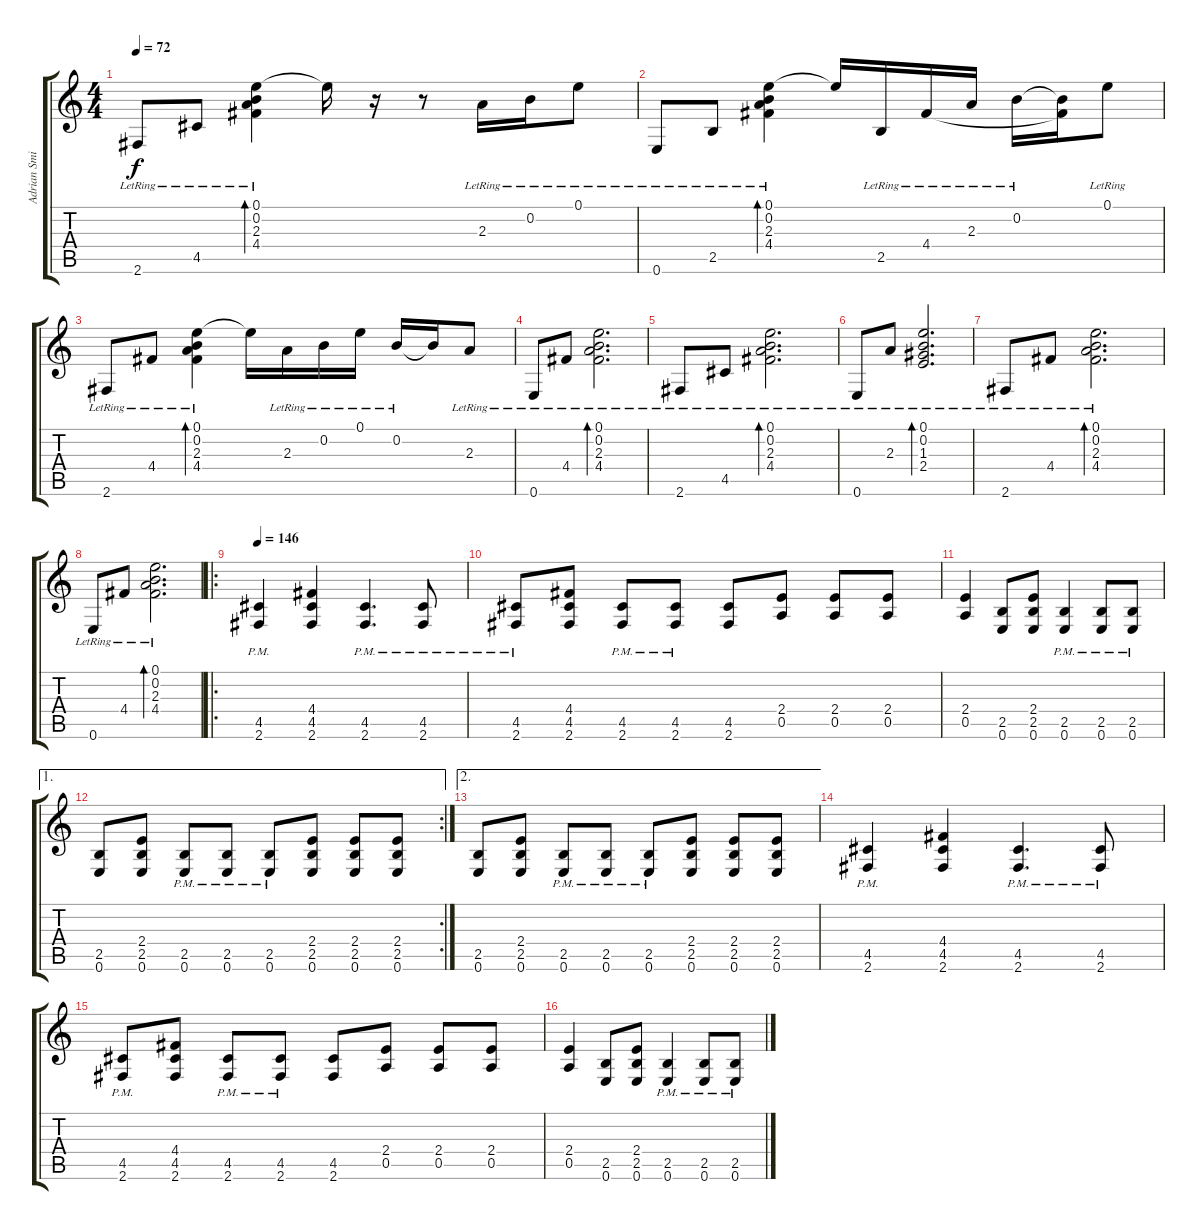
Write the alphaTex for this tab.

\track ("Adrian Smith" "Adrian Smi") {instrument distortionguitar}
\staff {score tabs}
\tuning (E4 B3 G3 D3 A2 E2) {hide}
\ts (4 4)
\tempo 72
\clef g2
\ks c
2.6{lr}.8{dy f} 4.5{lr}.8 (0.1{lr} 0.2{lr} 2.3{lr} 4.4{lr}).4{bd 60} 0.1{t}.16 r.16 r.8 2.3{lr}.16 0.2{lr}.16 0.1{lr}.8 |
0.6{lr}.8 2.5{lr}.8 (0.1{lr} 0.2{lr} 2.3{lr} 4.4{lr}).4{bd 60} 0.1{t}.16 2.5{lr}.16 4.4{lr}.16 2.3{lr}.16 0.2{lr}.16 (0.2{t} 4.4{t}).16 0.1{lr}.8 |
2.6{lr}.8 4.4{lr}.8 (0.1{lr} 0.2{lr} 2.3{lr} 4.4{lr}).4{bd 60} 0.1{t}.16 2.3{lr}.16 0.2{lr}.16 0.1{lr}.16 0.2{lr}.16 0.2{t}.16 2.3{lr}.8 |
0.6{lr}.8 4.4{lr}.8 (0.1{lr} 0.2{lr} 2.3{lr} 4.4{lr}).2{d bd 240} |
2.6{lr}.8 4.5{lr}.8 (0.1{lr} 0.2{lr} 2.3{lr} 4.4).2{d bd 240} |
0.6{lr}.8 2.3{lr}.8 (0.1{lr} 0.2{lr} 1.3{lr} 2.4{lr}).2{d bd 240} |
2.6{lr}.8 4.4{lr}.8 (0.1{lr} 0.2{lr} 2.3{lr} 4.4{lr}).2{d bd 240} |
0.6{lr}.8 4.4{lr}.8 (0.1{lr} 0.2{lr} 2.3{lr} 4.4{lr}).2{d bd 240} |
\ro
\tempo 146
(4.5 2.6{pm}).4{volume 12 instrument distortionguitar} (4.4 4.5 2.6).4 (4.5{pm} 2.6{pm}).4{d} (4.5{pm} 2.6{pm}).8 |
(4.5{pm} 2.6{pm}).8 (4.4 4.5 2.6).8 (4.5{pm} 2.6{pm}).8 (4.5{pm} 2.6{pm}).8 (4.5 2.6).8 (2.4 0.5).8 (2.4 0.5).8 (2.4 0.5).8 |
(2.4 0.5).4 (2.5 0.6).8 (2.4 2.5 0.6).8 (2.5{pm} 0.6{pm}).4 (2.5{pm} 0.6{pm}).8 (2.5{pm} 0.6{pm}).8 |
\ae 1
\rc 2
(2.5 0.6).8 (2.4 2.5 0.6).8 (2.5{pm} 0.6{pm}).8 (2.5{pm} 0.6{pm}).8 (2.5{pm} 0.6{pm}).8 (2.4 2.5 0.6).8 (2.4 2.5 0.6).8 (2.4 2.5 0.6).8 |
\ae 2
(2.5 0.6).8 (2.4 2.5 0.6).8 (2.5{pm} 0.6{pm}).8 (2.5{pm} 0.6{pm}).8 (2.5{pm} 0.6{pm}).8 (2.4 2.5 0.6).8 (2.4 2.5 0.6).8 (2.4 2.5 0.6).8 |
(4.5 2.6{pm}).4 (4.4 4.5 2.6).4 (4.5{pm} 2.6{pm}).4{d} (4.5{pm} 2.6{pm}).8 |
(4.5{pm} 2.6{pm}).8 (4.4 4.5 2.6).8 (4.5{pm} 2.6{pm}).8 (4.5{pm} 2.6{pm}).8 (4.5 2.6).8 (2.4 0.5).8 (2.4 0.5).8 (2.4 0.5).8 |
(2.4 0.5).4 (2.5 0.6).8 (2.4 2.5 0.6).8 (2.5{pm} 0.6{pm}).4 (2.5{pm} 0.6{pm}).8 (2.5{pm} 0.6{pm}).8
